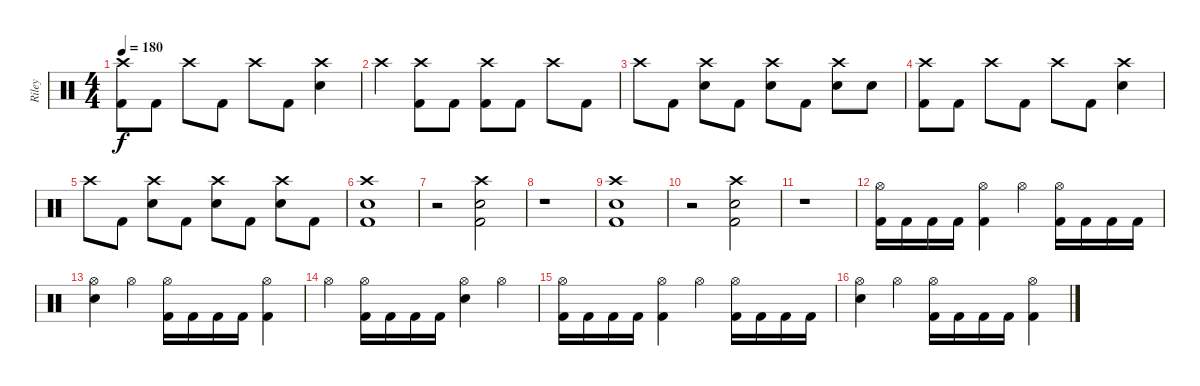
\track ("Riley" "Riley") {instrument percussion}
\staff {score}
\articulation defaults
\ts (4 4)
\tempo 180
\clef neutral
\ks c
("Crash high (hit)" "Kick (hit) 2").8{dy f} "Kick (hit) 2".8 "Crash high (hit)".8 "Kick (hit) 2".8 "Crash high (hit)".8 "Kick (hit) 2".8 ("Crash high (hit)" "Electric Snare (hit)").4 |
"Crash high (hit)".4 ("Crash high (hit)" "Kick (hit) 2").8 "Kick (hit) 2".8 ("Crash high (hit)" "Kick (hit) 2").8 "Kick (hit) 2".8 "Crash high (hit)".8 "Kick (hit) 2".8 |
"Crash high (hit)".8 "Kick (hit) 2".8 ("Crash high (hit)" "Electric Snare (hit)").8 "Kick (hit) 2".8 ("Crash high (hit)" "Electric Snare (hit)").8 "Kick (hit) 2".8 ("Crash high (hit)" "Electric Snare (hit)").8 "Electric Snare (hit)".8 |
("Crash high (hit)" "Kick (hit) 2").8 "Kick (hit) 2".8 "Crash high (hit)".8 "Kick (hit) 2".8 "Crash high (hit)".8 "Kick (hit) 2".8 ("Crash high (hit)" "Electric Snare (hit)").4 |
"Crash high (hit)".8 "Kick (hit) 2".8 ("Crash high (hit)" "Electric Snare (hit)").8 "Kick (hit) 2".8 ("Crash high (hit)" "Electric Snare (hit)").8 "Kick (hit) 2".8 ("Crash high (hit)" "Electric Snare (hit)").8 "Kick (hit) 2".8 |
("Crash high (hit)" "Electric Snare (hit)" "Kick (hit) 2").1 |
r.2 ("Crash high (hit)" "Electric Snare (hit)" "Kick (hit) 2").2 |
r.1 |
("Crash high (hit)" "Electric Snare (hit)" "Kick (hit) 2").1 |
r.2 ("Crash high (hit)" "Electric Snare (hit)" "Kick (hit) 2").2 |
r.1 |
("Hi-Hat (open)" "Kick (hit) 2").16 "Kick (hit) 2".16 "Kick (hit) 2".16 "Kick (hit) 2".16 ("Hi-Hat (open)" "Kick (hit) 2").4 "Hi-Hat (open)".4 ("Hi-Hat (open)" "Kick (hit) 2").16 "Kick (hit) 2".16 "Kick (hit) 2".16 "Kick (hit) 2".16 |
("Hi-Hat (open)" "Electric Snare (hit)").4 "Hi-Hat (open)".4 ("Hi-Hat (open)" "Kick (hit) 2").16 "Kick (hit) 2".16 "Kick (hit) 2".16 "Kick (hit) 2".16 ("Hi-Hat (open)" "Kick (hit) 2").4 |
"Hi-Hat (open)".4 ("Hi-Hat (open)" "Kick (hit) 2").16 "Kick (hit) 2".16 "Kick (hit) 2".16 "Kick (hit) 2".16 ("Hi-Hat (open)" "Electric Snare (hit)").4 "Hi-Hat (open)".4 |
("Hi-Hat (open)" "Kick (hit) 2").16 "Kick (hit) 2".16 "Kick (hit) 2".16 "Kick (hit) 2".16 ("Hi-Hat (open)" "Kick (hit) 2").4 "Hi-Hat (open)".4 ("Hi-Hat (open)" "Kick (hit) 2").16 "Kick (hit) 2".16 "Kick (hit) 2".16 "Kick (hit) 2".16 |
("Hi-Hat (open)" "Electric Snare (hit)").4 "Hi-Hat (open)".4 ("Hi-Hat (open)" "Kick (hit) 2").16 "Kick (hit) 2".16 "Kick (hit) 2".16 "Kick (hit) 2".16 ("Hi-Hat (open)" "Kick (hit) 2").4
